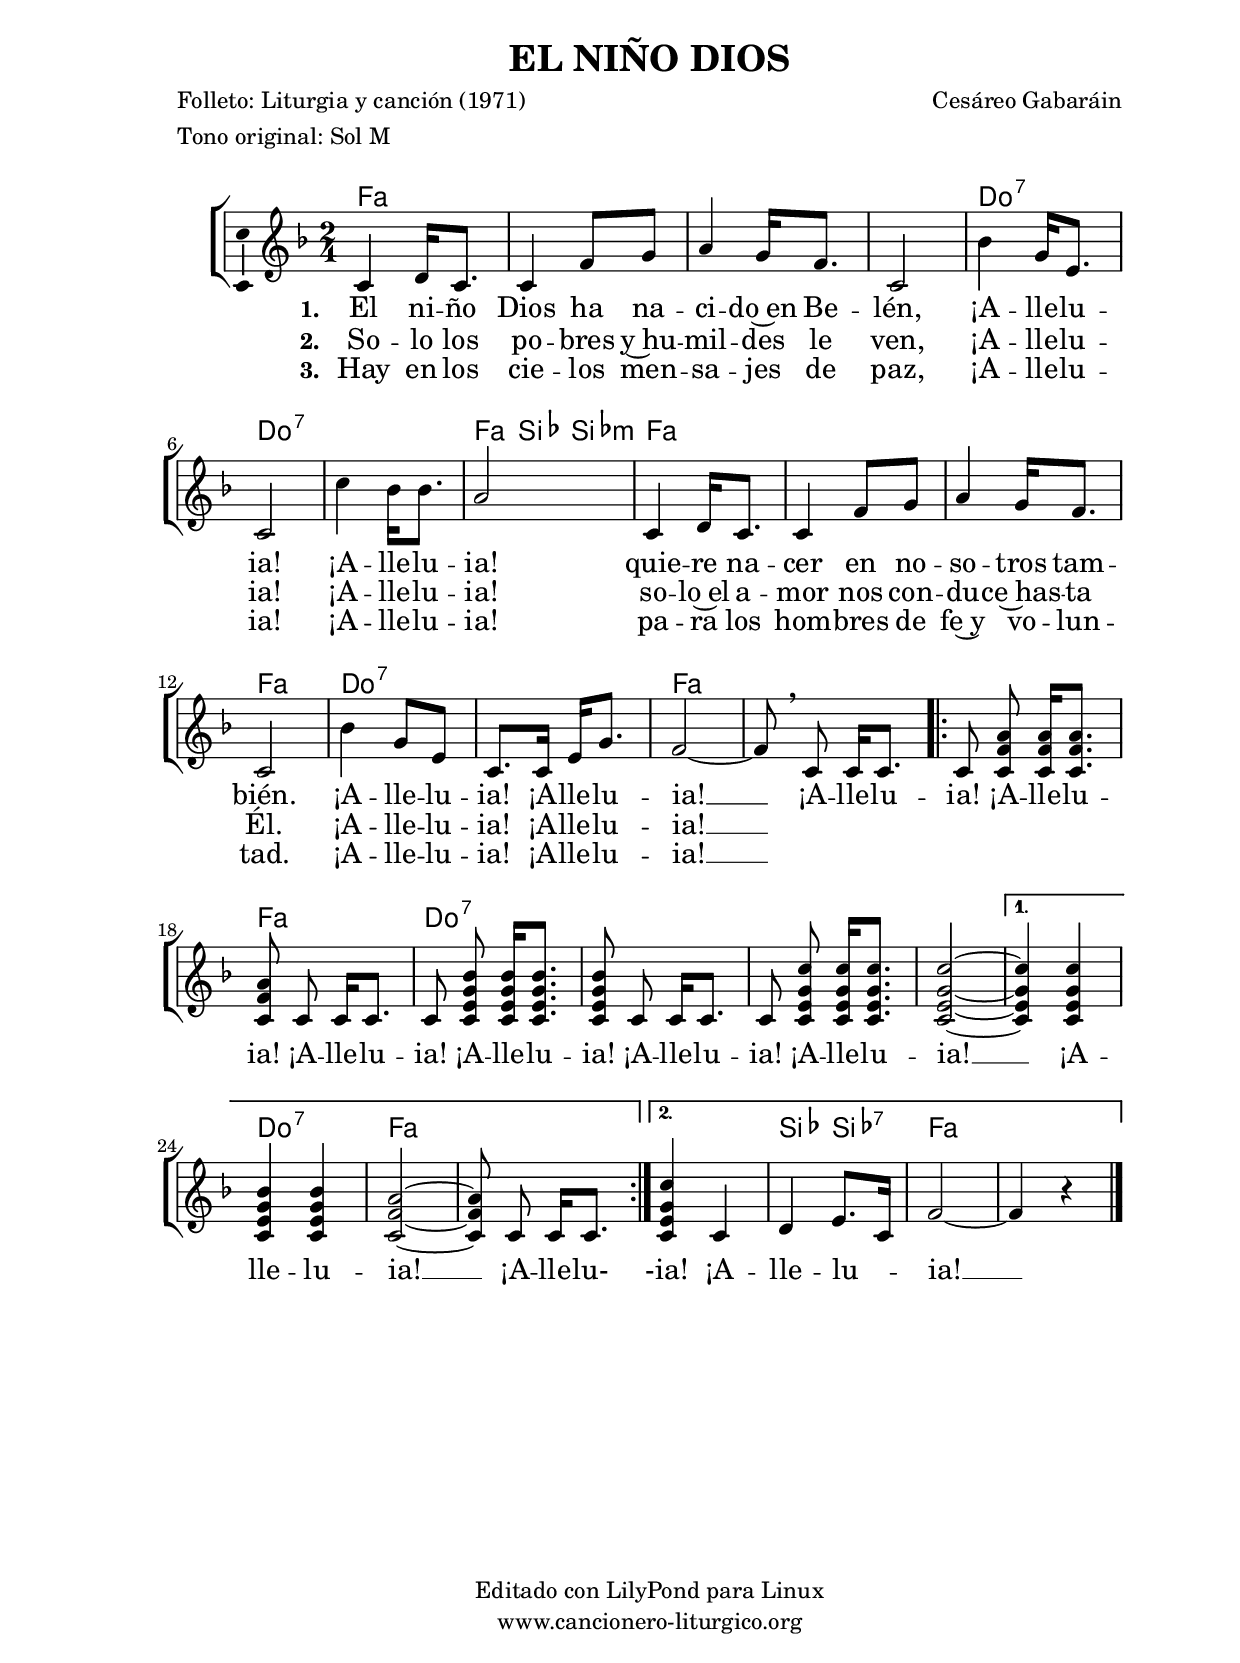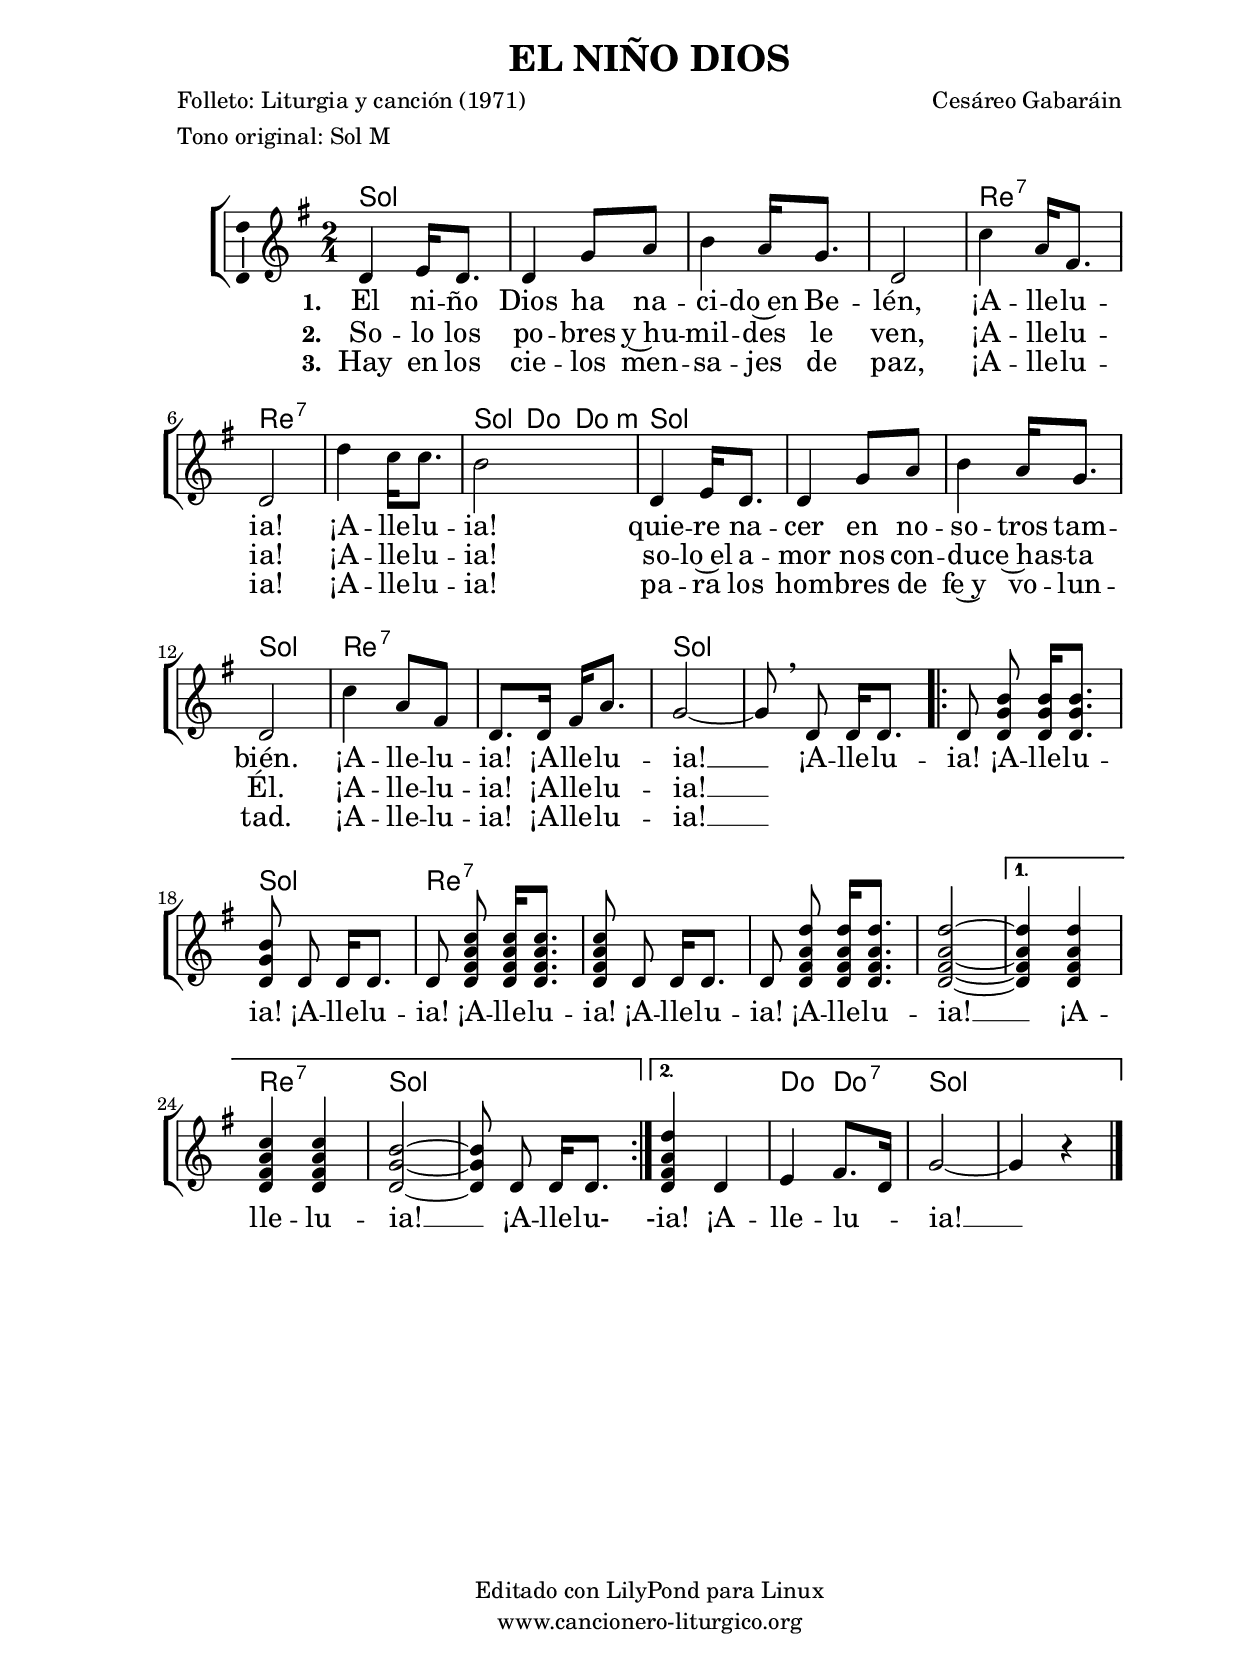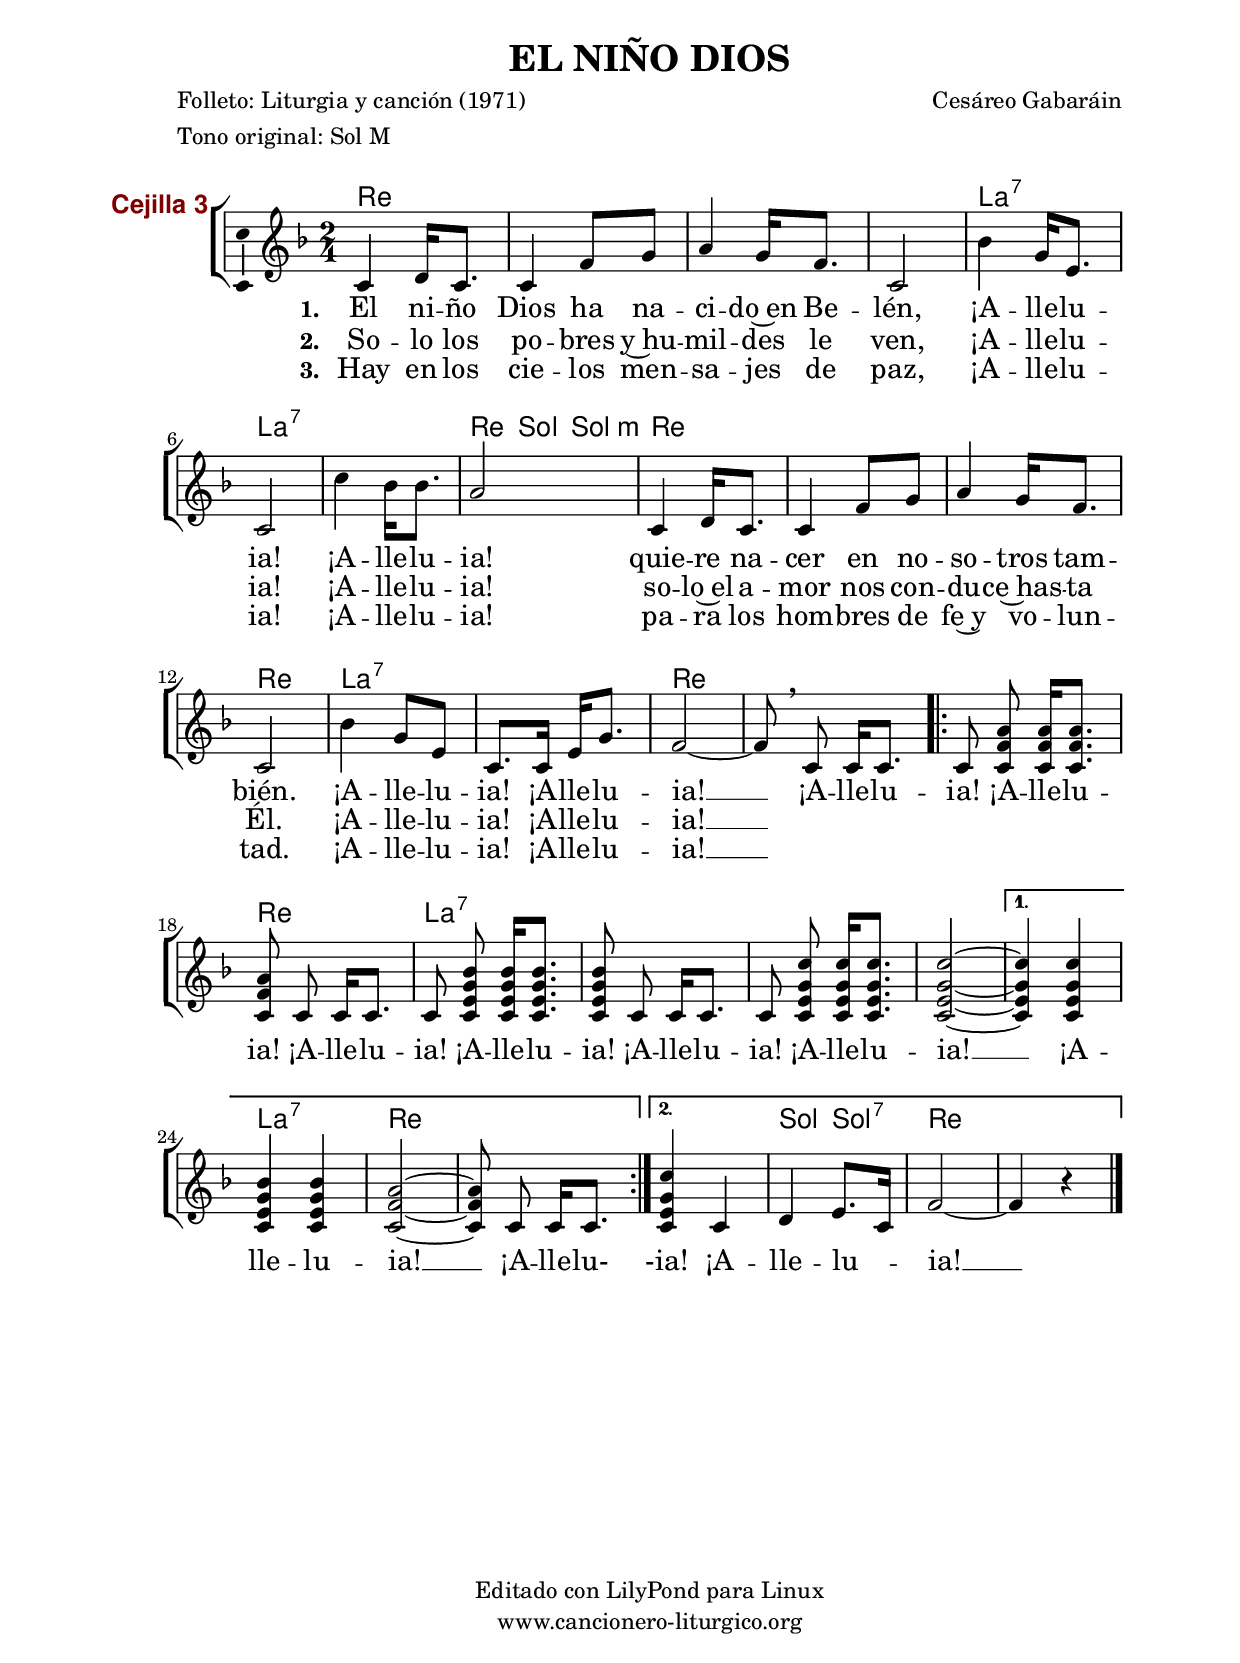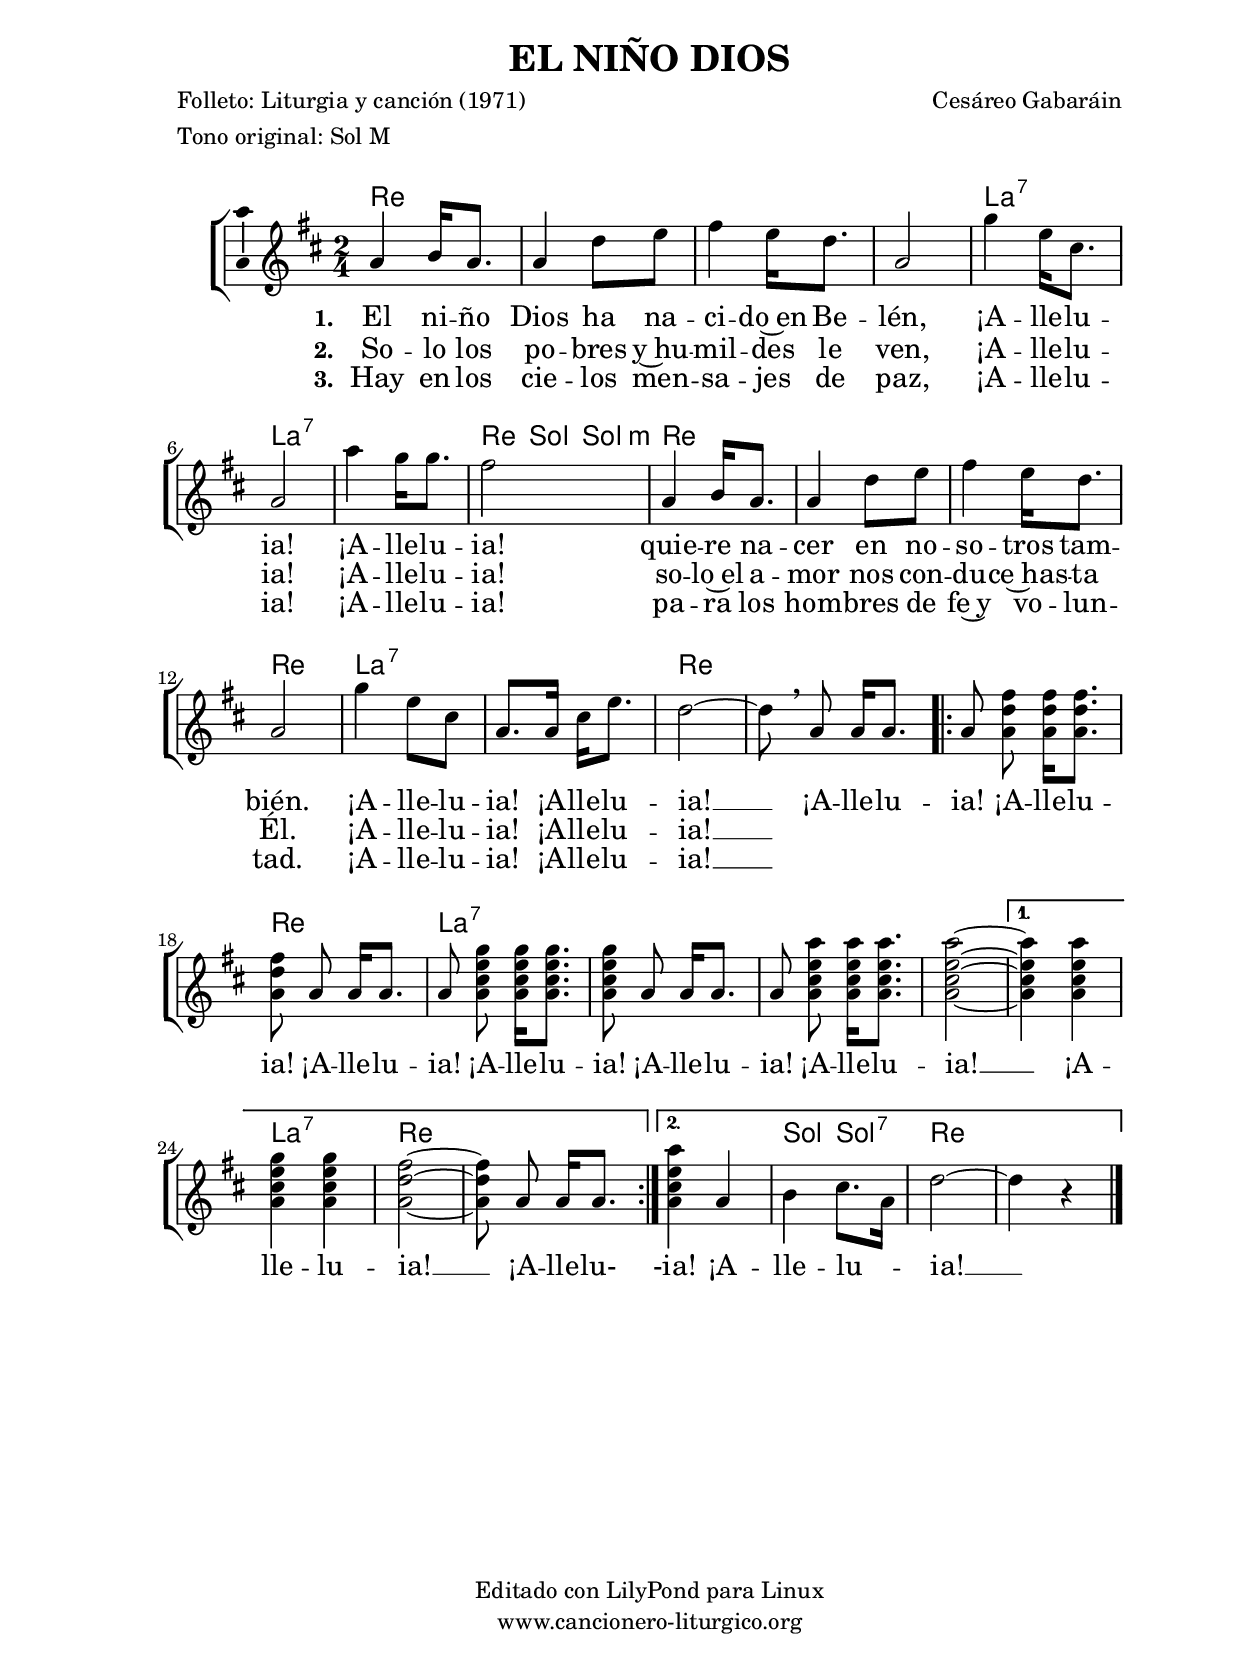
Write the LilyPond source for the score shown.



%versión de lilypond para la que se ha escrito esta partitura:
\version "2.16.0"

	%Tamaño papel
	#(set-default-paper-size "a4")
	%Tamaño partitura
	#(set-global-staff-size 20)
	%No responde al pulsar sobre una nota
	#(ly:set-option 'point-and-click #f)

%parámetros del encabezamiento:
\header {
	title = "EL NIÑO DIOS"
	subtitle = ""
	composer = "Cesáreo Gabaráin"
	poet = "Folleto: Liturgia y canción (1971)"
	meter = "Tono original: Sol M"
	arranger = ""
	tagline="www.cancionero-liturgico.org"
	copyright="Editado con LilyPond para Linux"
	tiempo = "Navidad"
	usos = "Aleluya"
	letra = ""
	}

%parámetros asociados al papel:
\paper  {
	oddHeaderMarkup = \markup {\fill-line { \on-the-fly #not-first-page \fromproperty #'header:title \on-the-fly #not-first-page \fromproperty #'header:composer }}
	evenHeaderMarkup = \markup {\fill-line { \fromproperty #'header:composer \fromproperty #'header:title }}
	#(set-paper-size "a4")
	print-page-number = ##f
	first-page-number = 1
	print-first-page-number = ##f
%	head-separation = 3.0 \cm
	top-margin = 2.0 \cm
	bottom-margin = 0.5\cm
%%%	bottom-margin = -2.0\cm
	left-margin = 3.0 \cm
	line-width = 16.0 \cm 
	indent = 8\mm
	interscoreline = 2.\mm
	between-system-space = 15\mm
%	para que las partituras no llenen la hoja:
	ragged-bottom = ##t
%	idem para la última hoja:
	ragged-last-bottom = ##f
%	para que las partituras llenen el ancho del papel:
	ragged-last = ##f
	after-title-space = 2.5 \cm
%page-count=1
%system-count=5

	%Flexible Vertical Spacing
%	markup-markup-spacing =
%	#'((basic-distance . 15) (minimum-distance . 15) (padding . 3))
	markup-system-spacing =
	#'((basic-distance . 15) (minimum-distance . 15) (padding . 3))
	system-system-spacing =
	#'((basic-distance . 15) (minimum-distance . 15) (padding . 3))
	score-system-spacing =
	#'((basic-distance . 15) (minimum-distance . 15) (padding . 5))
%	top-system-spacing = % header
%	#'((basic-distance . 8) (minimum-distance . 0) (padding . 0))
%	top-markup-spacing =
%	#'((basic-distance . 20) (minimum-distance . 20) (padding . 0))
	last-bottom-spacing = % footer
	#'((basic-distance . 5) (minimum-distance . 5) (padding . 0))
%	score-markup-spacing =
%	#'((basic-distance . 16) (minimum-distance . 13) (padding . 0))

	}


%parámetros que afectan a toda la partitura:
global =  {
	%clave de sol (G):
	\clef G
	%armadura:
	\transpose g f
	\key g \major
	\tempo 4=90
	\set Score.tempoHideNote = ##t
	}


acordes = {
	\italianChords
	\chordmode {
	\transpose g f
{

g2 g g g d:7 d:7 d:7 g8 c c4:m g2 g g g d:7 d:7 g g

\repeat volta 2 {
g2 g d:7 d:7 d:7 d:7
}
\alternative {
{
d2:7 d:7 g g
}
{
d2:7 c4 c:7 g2 g
}
}

	}
	}
}

melodia = 
	\transpose g f
{
	\relative c'{
	\time 2/4

d4 e16 d8.
d4 g8 a
b4 a16 g8.
d2
c'4 a16 fis8.
d2
d'4 c16c8.
b2
d,4 e16 d8.
d4 g8 a
b4 a16 g8.
d2
c'4 a8 fis
d8. d16 fis a8.
g2~
g8 \breathe d8 d16 d8.   %%%Errata en partitura. Acorto la negra con puntillo a corchea

\repeat volta 2 {
d8 \noBeam <d g b>8 <d g b>16 <d g b>8.
<d g b>8 \noBeam d8 d16 d8.
d8 \noBeam <d fis a c>8 <d fis a c>16 <d fis a c>8.
<d fis a c>8 \noBeam d8 d16 d8.
d8 \noBeam <d fis a d>8 <d fis a d>16 <d fis a d>8.
<d fis a d>2~
}
\alternative {
{
<d fis a d>4 <d fis a d>
<d fis a c>4 <d fis a c>
<d g b>2~
<d g b>8 \noBeam d8 d16 d8.
}
{
<d fis a d>4 d
e4 fis8. d16
g2~
g4 r4
}
}

	\bar "|."
	}
	}


texto = \lyricmode {
\set stanza =#"1. " 
El ni -- ño Dios
ha na -- ci -- do~en Be -- lén,
¡A -- lle -- lu -- ia! ¡A -- lle -- lu -- ia!
quie -- re na -- cer
en no -- so -- tros tam -- bién.
¡A -- lle -- lu -- ia! ¡A -- lle -- lu -- ia! __

¡A -- lle -- lu -- ia! ¡A -- lle -- lu -- ia!
¡A -- lle -- lu -- ia! ¡A -- lle -- lu -- ia!
¡A -- lle -- lu -- ia! ¡A -- lle -- lu -- ia! __
¡A -- lle -- lu -- ia! __

¡A -- lle -- lu-
-ia!
¡A -- lle -- lu -- _ ia! __

	}

textodos = \lyricmode {
\set stanza =#"2. " 
So -- lo los po -- bres
y~hu -- mil -- des le ven,
¡A -- lle -- lu -- ia! ¡A -- lle -- lu -- ia!
so -- lo~el a -- mor
nos con -- du -- ce~has -- ta Él.
¡A -- lle -- lu -- ia! ¡A -- lle -- lu -- ia! __

}

textotres = \lyricmode {
\set stanza =#"3. " 
Hay en los cie -- los
men -- sa -- jes de paz,
¡A -- lle -- lu -- ia! ¡A -- lle -- lu -- ia!
pa -- ra los hom -- bres
de fe~y vo -- lun -- tad.
¡A -- lle -- lu -- ia! ¡A -- lle -- lu -- ia! __

}

acordesStaff = \context ChordNames = acordesStaff <<
	\set chordChanges = ##t
	\acordes
	>>


%%%%%%%%%%%%%%%%%%%%%%%%%%%%%%%%%%% CEJILLA %%%%%%%%%%%%%%%%%%%%%%%%%%%%%%%%%%%
acordescejilla = {
%%%	\override ChordNames.ChordName #'font-size = #-1
%%%	\override ChordNames.ChordName #'font-series = #'bold
	\transpose f d {
		\acordes
		}
	}

acordescejillaStaff = \context ChordNames = acordescejillaStaff <<
	\set Staff.instrumentName = \markup \with-color #darkred \larger \bold \sans "Cejilla 3"
	\set chordChanges = ##t
	\acordescejilla
	>>
%%%%%%%%%%%%%%%%%%%%%%%%%%%%%%%%%%% CEJILLA %%%%%%%%%%%%%%%%%%%%%%%%%%%%%%%%%%%


vozStaff = \context Voice = vozStaff
\with {\consists "Ambitus_engraver"}
<<
%	\set Staff.instrumentName = ""
%	\set Staff.shortInstrumentName = ""
%	\set Staff.midiInstrument = #"clarinet"
%	\set Staff.midiInstrument = #"cello"
%	\set Staff.midiInstrument = #"flute"
	\set Staff.midiInstrument = #"electric guitar (jazz)"
%	\set Staff.midiInstrument = #"english horn"
%	\set Staff.midiInstrument = #"violin"
%	\set Staff.midiInstrument = #"glockenspiel"
	\set Staff.midiMinimumVolume = #0.7
	\set Staff.midiMaximumVolume = #0.9
	\global
	\melodia
	>>

textoStaff = \context Lyrics = textoStaff <<
	\lyricsto vozStaff \texto
	>>

textodosStaff = \context Lyrics = textodosStaff <<
	\lyricsto vozStaff \textodos
	>>

textotresStaff = \context Lyrics = textotresStaff <<
	\lyricsto vozStaff \textotres
	>>

\book {
	\score {
		\context ChoirStaff {
			\override StaffGroup.SystemStartBracket #'collapse-height = #1
			\override Score.SystemStartBar #'collapse-height = #1
			<<
			\acordesStaff
			\vozStaff
			\textoStaff
			\textodosStaff
			\textotresStaff
			>>
			}
		\layout {
	    		\context {
				\Lyrics
				\override LyricText #'font-size = #2
				}
	   		 \context {
				\Score
				\override StaffSymbol #'staff-space = #(magstep +3)
				}
			}
		}
	\score {
		\unfoldRepeats
		\context ChoirStaff {
			<<
			\acordesStaff
			\vozStaff
			>>
			}
		\midi {
	  		\context {
	  			\Score
				tempoWholesPerMinute = #(ly:make-moment 70 4)
				}
			}
		}
	}


%Partitura para guitarra
#(define output-suffix "G")
\book {
	\score {
		\context ChoirStaff {
			\override StaffGroup.SystemStartBracket #'collapse-height = #1
			\override Score.SystemStartBar #'collapse-height = #1
			<<
			\acordescejillaStaff
			\vozStaff
			\textoStaff
			\textodosStaff
			\textotresStaff
			>>
			}
		\layout {
%%%%%%%%%%%%%%%%%%%%%%%%%%%%%%%%%%% CEJILLA %%%%%%%%%%%%%%%%%%%%%%%%%%%%%%%%%%%
			\context {
				\ChordNames \consists Instrument_name_engraver
				}
%%%%%%%%%%%%%%%%%%%%%%%%%%%%%%%%%%% CEJILLA %%%%%%%%%%%%%%%%%%%%%%%%%%%%%%%%%%%
	    		\context {
				\Lyrics
				\override LyricText #'font-size = #2
				}
	   		 \context {
				\Score
				\override StaffSymbol #'staff-space = #(magstep +3)
				}
			}
		}
	}


#(define output-suffix "C")
\book {
	\score {
		\context ChoirStaff {
			\override StaffGroup.SystemStartBracket #'collapse-height = #1
			\override Score.SystemStartBar #'collapse-height = #1
\transpose c d
			<<
			\acordesStaff
			\vozStaff
			\textoStaff
			\textodosStaff
			\textotresStaff
			>>
			}
		\layout {
	    		\context {
				\Lyrics
				\override LyricText #'font-size = #2
				}
	   		 \context {
				\Score
				\override StaffSymbol #'staff-space = #(magstep +3)
				}
			}
		}
	}


#(define output-suffix "S")
\book {
	\score {
		\context ChoirStaff {
			\override StaffGroup.SystemStartBracket #'collapse-height = #1
			\override Score.SystemStartBar #'collapse-height = #1
\transpose c a
			<<
			\acordesStaff
			\vozStaff
			\textoStaff
			\textodosStaff
			\textotresStaff
			>>
			}
		\layout {
	    		\context {
				\Lyrics
				\override LyricText #'font-size = #2
				}
	   		 \context {
				\Score
				\override StaffSymbol #'staff-space = #(magstep +3)
				}
			}
		}
	}


